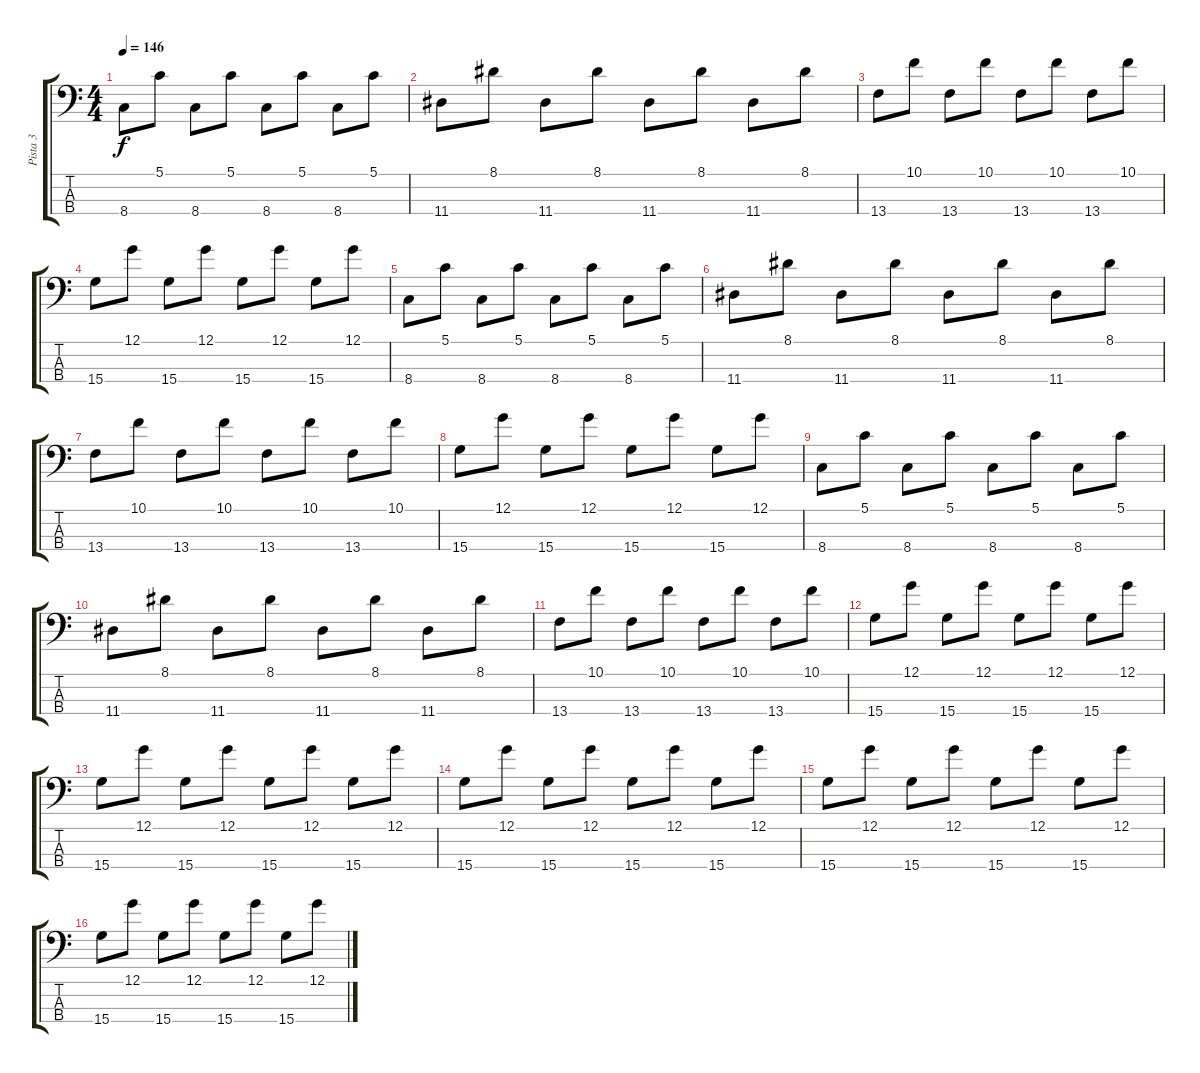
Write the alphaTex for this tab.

\track ("Pista 3" "Pista 3") {instrument electricbasspick}
\staff {score tabs}
\tuning (G2 D2 A1 E1) {hide}
\ts (4 4)
\tempo 146
\clef f4
\ks c
8.4.8{dy f} 5.1.8 8.4.8 5.1.8 8.4.8 5.1.8 8.4.8 5.1.8 |
11.4.8 8.1.8 11.4.8 8.1.8 11.4.8 8.1.8 11.4.8 8.1.8 |
13.4.8 10.1.8 13.4.8 10.1.8 13.4.8 10.1.8 13.4.8 10.1.8 |
15.4.8 12.1.8 15.4.8 12.1.8 15.4.8 12.1.8 15.4.8 12.1.8 |
8.4.8 5.1.8 8.4.8 5.1.8 8.4.8 5.1.8 8.4.8 5.1.8 |
11.4.8 8.1.8 11.4.8 8.1.8 11.4.8 8.1.8 11.4.8 8.1.8 |
13.4.8 10.1.8 13.4.8 10.1.8 13.4.8 10.1.8 13.4.8 10.1.8 |
15.4.8 12.1.8 15.4.8 12.1.8 15.4.8 12.1.8 15.4.8 12.1.8 |
8.4.8 5.1.8 8.4.8 5.1.8 8.4.8 5.1.8 8.4.8 5.1.8 |
11.4.8 8.1.8 11.4.8 8.1.8 11.4.8 8.1.8 11.4.8 8.1.8 |
13.4.8 10.1.8 13.4.8 10.1.8 13.4.8 10.1.8 13.4.8 10.1.8 |
15.4.8 12.1.8 15.4.8 12.1.8 15.4.8 12.1.8 15.4.8 12.1.8 |
15.4.8 12.1.8 15.4.8 12.1.8 15.4.8 12.1.8 15.4.8 12.1.8 |
15.4.8 12.1.8 15.4.8 12.1.8 15.4.8 12.1.8 15.4.8 12.1.8 |
15.4.8 12.1.8 15.4.8 12.1.8 15.4.8 12.1.8 15.4.8 12.1.8 |
15.4.8 12.1.8 15.4.8 12.1.8 15.4.8 12.1.8 15.4.8 12.1.8
